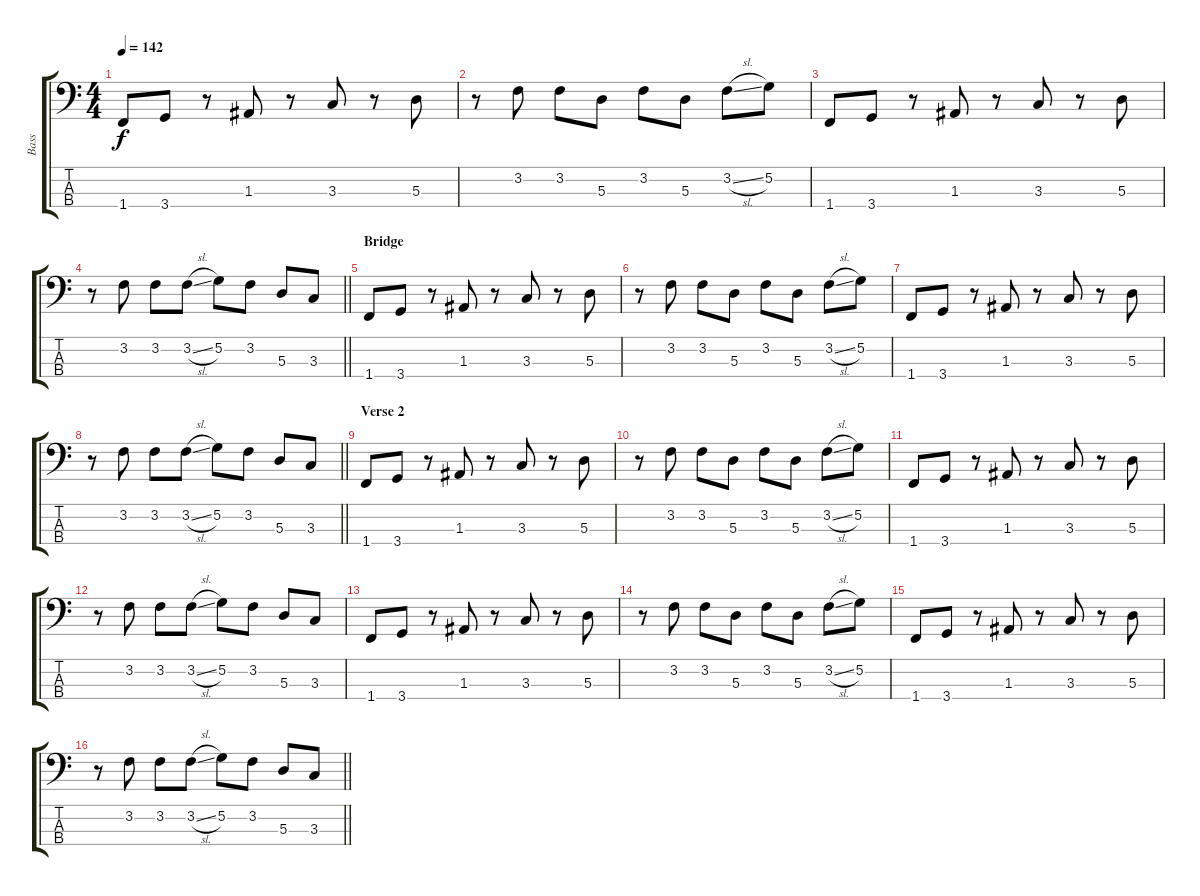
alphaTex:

\track ("Bass" "Bass") {instrument electricbassfinger}
\staff {score tabs}
\tuning (G2 D2 A1 E1) {hide}
\ts (4 4)
\tempo 142
\clef f4
\ks c
1.4.8{dy f} 3.4.8 r.8 1.3.8 r.8 3.3.8 r.8 5.3.8 |
r.8 3.2.8 3.2.8 5.3.8 3.2.8 5.3.8 3.2{sl}.8 5.2.8 |
1.4.8 3.4.8 r.8 1.3.8 r.8 3.3.8 r.8 5.3.8 |
\barLineRight lightlight
r.8 3.2.8 3.2.8 3.2{sl}.8 5.2.8 3.2.8 5.3.8 3.3.8 |
\section ("" "Bridge")
1.4.8 3.4.8 r.8 1.3.8 r.8 3.3.8 r.8 5.3.8 |
r.8 3.2.8 3.2.8 5.3.8 3.2.8 5.3.8 3.2{sl}.8 5.2.8 |
1.4.8 3.4.8 r.8 1.3.8 r.8 3.3.8 r.8 5.3.8 |
\barLineRight lightlight
r.8 3.2.8 3.2.8 3.2{sl}.8 5.2.8 3.2.8 5.3.8 3.3.8 |
\section ("" "Verse 2")
1.4.8 3.4.8 r.8 1.3.8 r.8 3.3.8 r.8 5.3.8 |
r.8 3.2.8 3.2.8 5.3.8 3.2.8 5.3.8 3.2{sl}.8 5.2.8 |
1.4.8 3.4.8 r.8 1.3.8 r.8 3.3.8 r.8 5.3.8 |
r.8 3.2.8 3.2.8 3.2{sl}.8 5.2.8 3.2.8 5.3.8 3.3.8 |
1.4.8 3.4.8 r.8 1.3.8 r.8 3.3.8 r.8 5.3.8 |
r.8 3.2.8 3.2.8 5.3.8 3.2.8 5.3.8 3.2{sl}.8 5.2.8 |
1.4.8 3.4.8 r.8 1.3.8 r.8 3.3.8 r.8 5.3.8 |
\barLineRight lightlight
r.8 3.2.8 3.2.8 3.2{sl}.8 5.2.8 3.2.8 5.3.8 3.3.8
